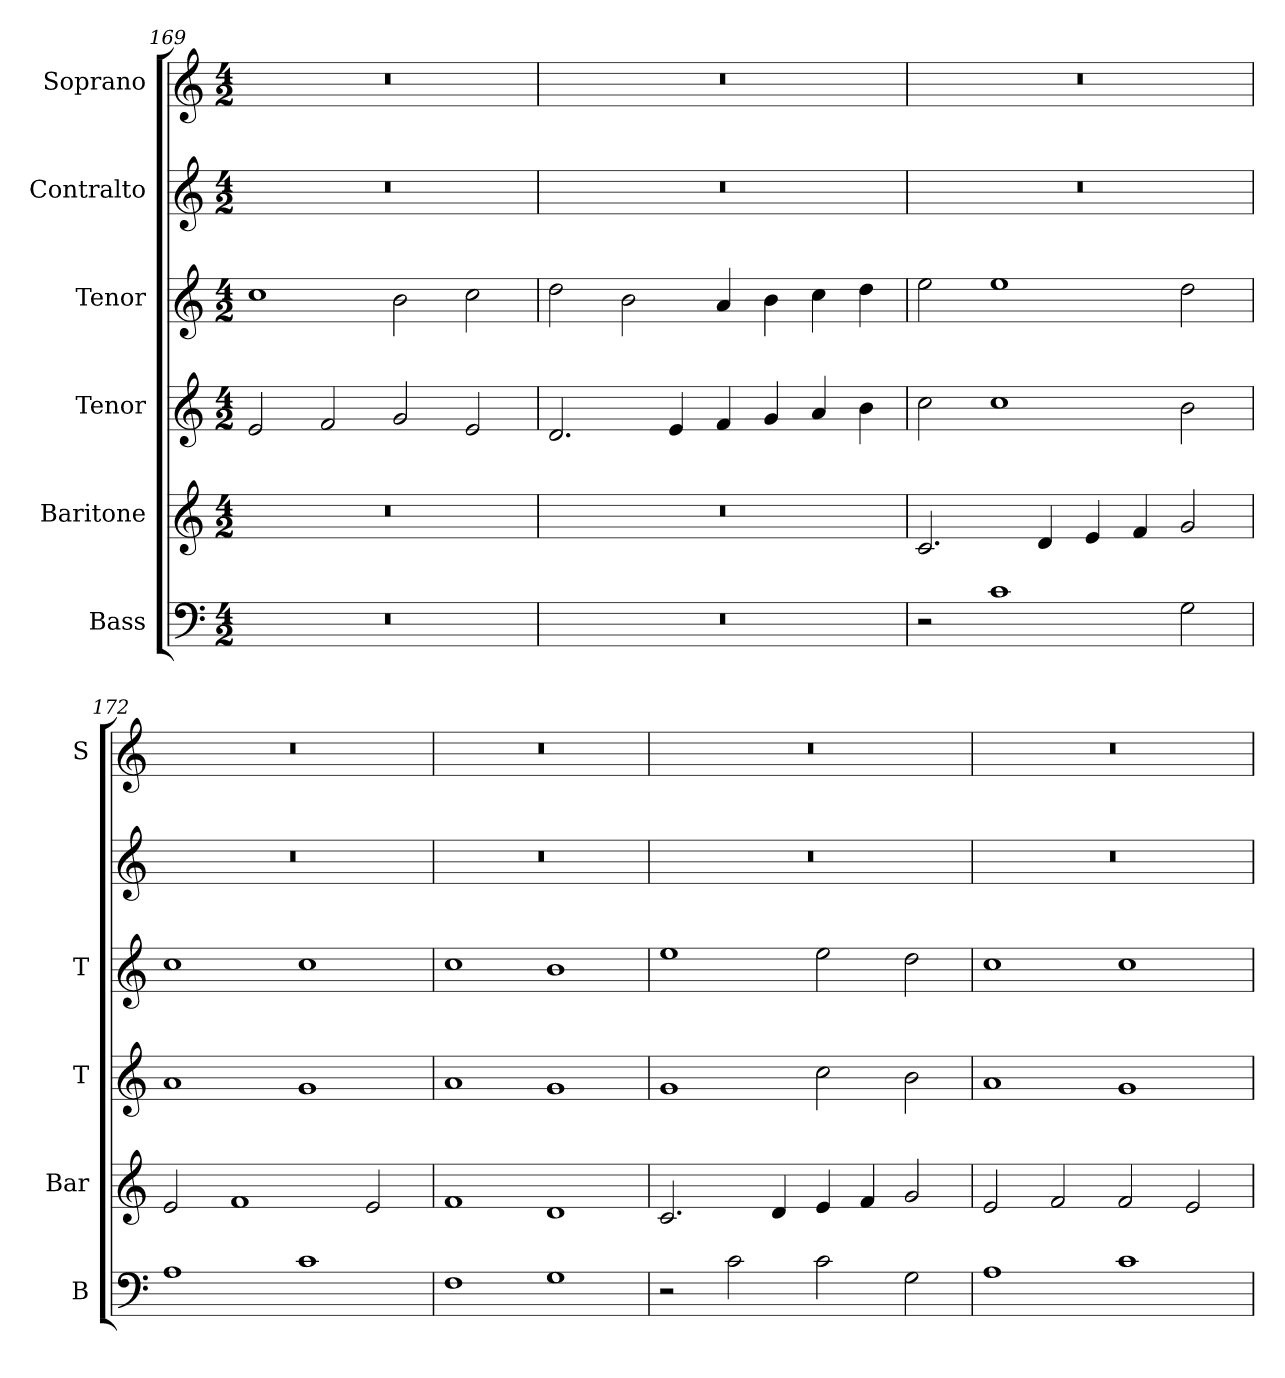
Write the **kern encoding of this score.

**kern	**kern	**kern	**kern	**kern	**kern
*part6	*part5	*part4	*part3	*part2	*part1
*staff6	*staff5	*staff4	*staff3	*staff2	*staff1
*I"Bass	*I"Baritone	*I"Tenor	*I"Tenor	*I"Contralto	*I"Soprano
*I'B	*I'Bar	*I'T	*I'T	*	*I'S
*clefF4	*clefG2	*clefG2	*clefG2	*clefG2	*clefG2
*k[]	*k[]	*k[]	*k[]	*k[]	*k[]
*G:mix	*G:mix	*G:mix	*G:mix	*G:mix	*G:mix
*M4/2	*M4/2	*M4/2	*M4/2	*M4/2	*M4/2
=169	=169	=169	=169	=169	=169
0r	0r	2e	1cc	0r	0r
.	.	2f	.	.	.
.	.	2g	2b	.	.
.	.	2e	2cc	.	.
=170	=170	=170	=170	=170	=170
0r	0r	2.d	2dd	0r	0r
.	.	.	2b	.	.
.	.	4e	.	.	.
.	.	4f	4a	.	.
.	.	4g	4b	.	.
.	.	4a	4cc	.	.
.	.	4b	4dd	.	.
=171	=171	=171	=171	=171	=171
2r	2.c	2cc	2ee	0r	0r
1c	.	1cc	1ee	.	.
.	4d	.	.	.	.
.	4e	.	.	.	.
.	4f	.	.	.	.
2G	2g	2b	2dd	.	.
=172	=172	=172	=172	=172	=172
1A	2e	1a	1cc	0r	0r
.	1f	.	.	.	.
1c	.	1g	1cc	.	.
.	2e	.	.	.	.
=173	=173	=173	=173	=173	=173
1F	1f	1a	1cc	0r	0r
1G	1d	1g	1b	.	.
=174	=174	=174	=174	=174	=174
2r	2.c	1g	1ee	0r	0r
2c	.	.	.	.	.
.	4d	.	.	.	.
2c	4e	2cc	2ee	.	.
.	4f	.	.	.	.
2G	2g	2b	2dd	.	.
=175	=175	=175	=175	=175	=175
1A	2e	1a	1cc	0r	0r
.	2f	.	.	.	.
1c	2f	1g	1cc	.	.
.	2e	.	.	.	.
=	=	=	=	=	=
*-	*-	*-	*-	*-	*-
